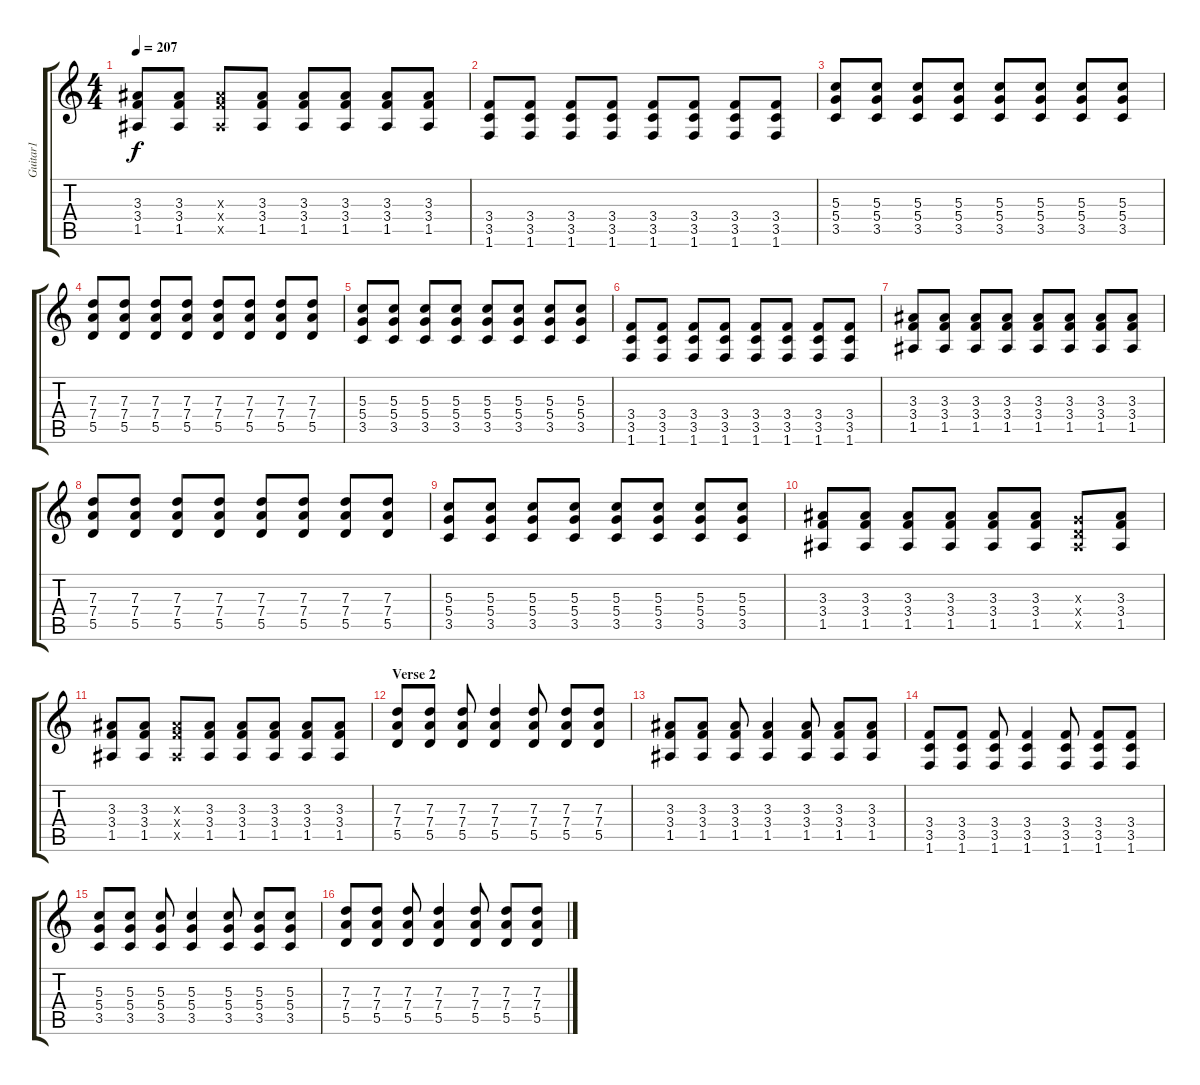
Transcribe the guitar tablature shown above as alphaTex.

\track ("Guitar1" "Guitar1") {instrument distortionguitar}
\staff {score tabs}
\tuning (E4 B3 G3 D3 A2 E2) {hide}
\ts (4 4)
\tempo 207
\clef g2
\ks c
(3.3 3.4 1.5).8{dy f} (3.3 3.4 1.5).8 (3.3{x} 3.4{x} 1.5{x}).8 (3.3 3.4 1.5).8 (3.3 3.4 1.5).8 (3.3 3.4 1.5).8 (3.3 3.4 1.5).8 (3.3 3.4 1.5).8 |
(3.4 3.5 1.6).8 (3.4 3.5 1.6).8 (3.4 3.5 1.6).8 (3.4 3.5 1.6).8 (3.4 3.5 1.6).8 (3.4 3.5 1.6).8 (3.4 3.5 1.6).8 (3.4 3.5 1.6).8 |
(5.3 5.4 3.5).8 (5.3 5.4 3.5).8 (5.3 5.4 3.5).8 (5.3 5.4 3.5).8 (5.3 5.4 3.5).8 (5.3 5.4 3.5).8 (5.3 5.4 3.5).8 (5.3 5.4 3.5).8 |
(7.3 7.4 5.5).8 (7.3 7.4 5.5).8 (7.3 7.4 5.5).8 (7.3 7.4 5.5).8 (7.3 7.4 5.5).8 (7.3 7.4 5.5).8 (7.3 7.4 5.5).8 (7.3 7.4 5.5).8 |
(5.3 5.4 3.5).8 (5.3 5.4 3.5).8 (5.3 5.4 3.5).8 (5.3 5.4 3.5).8 (5.3 5.4 3.5).8 (5.3 5.4 3.5).8 (5.3 5.4 3.5).8 (5.3 5.4 3.5).8 |
(3.4 3.5 1.6).8 (3.4 3.5 1.6).8 (3.4 3.5 1.6).8 (3.4 3.5 1.6).8 (3.4 3.5 1.6).8 (3.4 3.5 1.6).8 (3.4 3.5 1.6).8 (3.4 3.5 1.6).8 |
(3.3 3.4 1.5).8 (3.3 3.4 1.5).8 (3.3 3.4 1.5).8 (3.3 3.4 1.5).8 (3.3 3.4 1.5).8 (3.3 3.4 1.5).8 (3.3 3.4 1.5).8 (3.3 3.4 1.5).8 |
(7.3 7.4 5.5).8 (7.3 7.4 5.5).8 (7.3 7.4 5.5).8 (7.3 7.4 5.5).8 (7.3 7.4 5.5).8 (7.3 7.4 5.5).8 (7.3 7.4 5.5).8 (7.3 7.4 5.5).8 |
(5.3 5.4 3.5).8 (5.3 5.4 3.5).8 (5.3 5.4 3.5).8 (5.3 5.4 3.5).8 (5.3 5.4 3.5).8 (5.3 5.4 3.5).8 (5.3 5.4 3.5).8 (5.3 5.4 3.5).8 |
(3.3 3.4 1.5).8 (3.3 3.4 1.5).8 (3.3 3.4 1.5).8 (3.3 3.4 1.5).8 (3.3 3.4 1.5).8 (3.3 3.4 1.5).8 (0.3{x} 0.4{x} 1.5{x}).8 (3.3 3.4 1.5).8 |
(3.3 3.4 1.5).8 (3.3 3.4 1.5).8 (3.3{x} 3.4{x} 1.5{x}).8 (3.3 3.4 1.5).8 (3.3 3.4 1.5).8 (3.3 3.4 1.5).8 (3.3 3.4 1.5).8 (3.3 3.4 1.5).8 |
\section ("" "Verse 2")
(7.3 7.4 5.5).8 (7.3 7.4 5.5).8 (7.3 7.4 5.5).8 (7.3 7.4 5.5).4 (7.3 7.4 5.5).8 (7.3 7.4 5.5).8 (7.3 7.4 5.5).8 |
(3.3 3.4 1.5).8 (3.3 3.4 1.5).8 (3.3 3.4 1.5).8 (3.3 3.4 1.5).4 (3.3 3.4 1.5).8 (3.3 3.4 1.5).8 (3.3 3.4 1.5).8 |
(3.4 3.5 1.6).8 (3.4 3.5 1.6).8 (3.4 3.5 1.6).8 (3.4 3.5 1.6).4 (3.4 3.5 1.6).8 (3.4 3.5 1.6).8 (3.4 3.5 1.6).8 |
(5.3 5.4 3.5).8 (5.3 5.4 3.5).8 (5.3 5.4 3.5).8 (5.3 5.4 3.5).4 (5.3 5.4 3.5).8 (5.3 5.4 3.5).8 (5.3 5.4 3.5).8 |
(7.3 7.4 5.5).8 (7.3 7.4 5.5).8 (7.3 7.4 5.5).8 (7.3 7.4 5.5).4 (7.3 7.4 5.5).8 (7.3 7.4 5.5).8 (7.3 7.4 5.5).8
